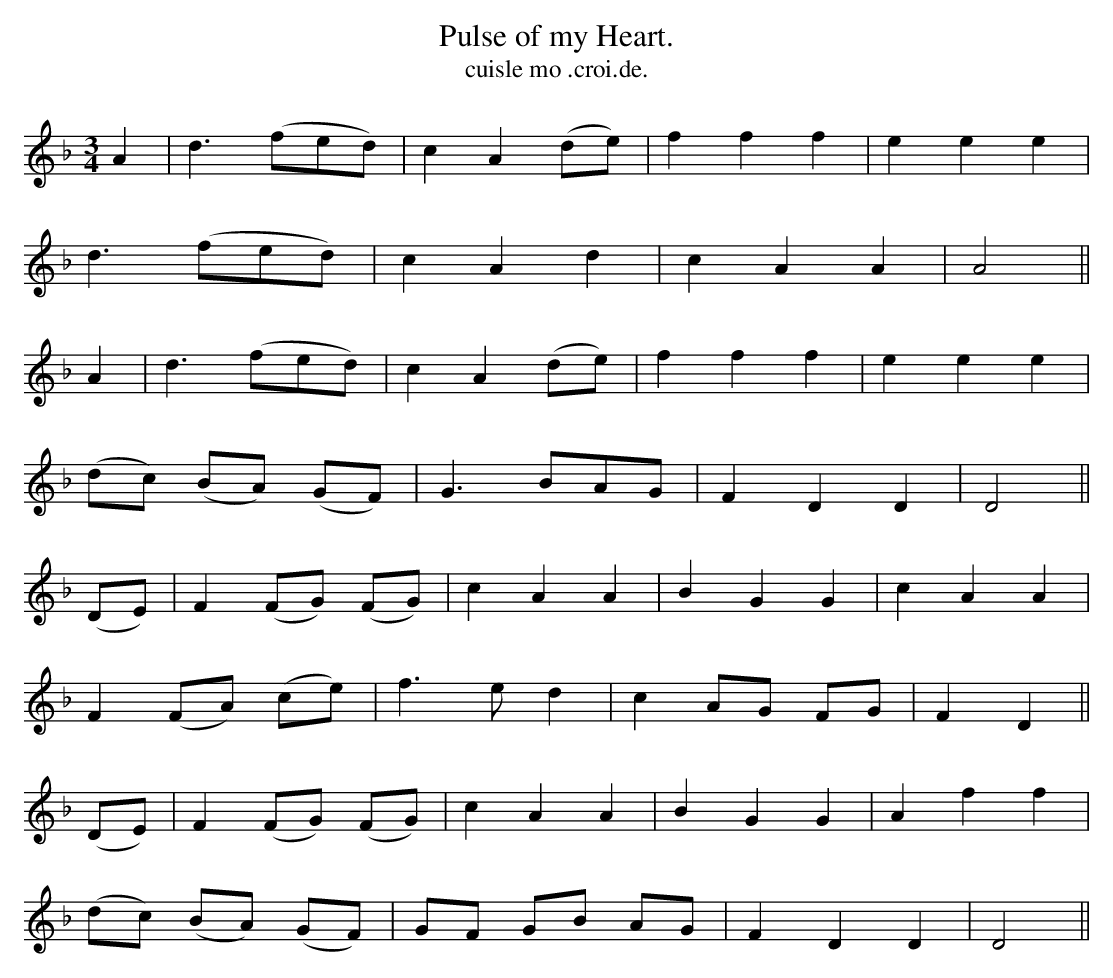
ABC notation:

X:1
T: Pulse of my Heart.
T: cuisle mo .croi.de.
M: 3/4
L: 1/8
K: Dm
A2|d3 (fed)|c2 A2 (de)|f2 f2 f2|e2 e2 e2|
d3 (fed)|c2 A2 d2|c2 A2 A2|A4||
A2|d3 (fed)|c2 A2 (de)|f2 f2 f2|e2e2e2|
(dc) (BA) (GF)|G3 BAG|F2 D2 D2|D4||
(DE)|F2 (FG) (FG)|c2 A2 A2|B2 G2 G2|c2 A2 A2|
F2 (FA) (ce)|f3 ed2|c2 AG FG|F2 D2||
(DE)|F2 (FG) (FG)|c2 A2 A2|B2 G2 G2|A2 f2 f2|
(dc) (BA) (GF)|GF GB AG|F2 D2 D2|D4||
